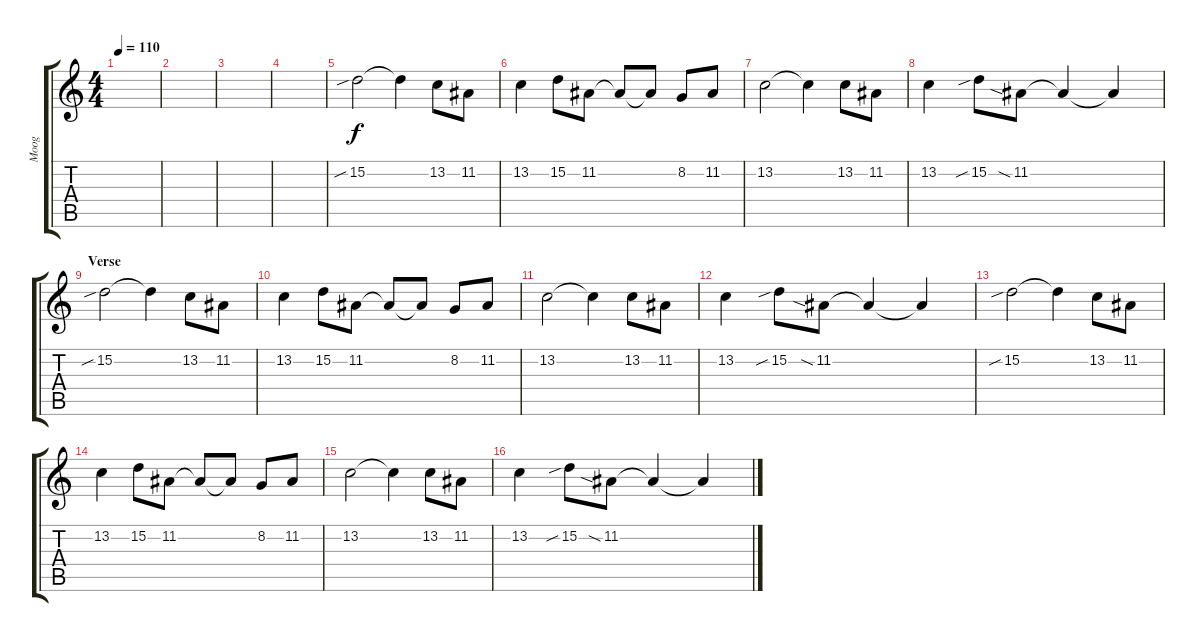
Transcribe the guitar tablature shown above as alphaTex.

\track ("Moog" "Moog") {instrument fx8scifi}
\staff {score tabs}
\tuning (E4 B3 G3 D3 A2 E2) {hide}
\ts (4 4)
\tempo 110
\clef g2
\ks c
|
|
|
|
15.2{sib}.2 15.2{t}.4 13.2.8 11.2.8 |
13.2.4 15.2.8 11.2.8 11.2{t}.8 11.2{t}.8 8.2.8 11.2.8 |
13.2.2 13.2{t}.4 13.2.8 11.2.8 |
13.2.4 15.2{sib}.8 11.2{sia}.8 11.2{t}.4 11.2{t}.4 |
\section ("" "Verse")
15.2{sib}.2 15.2{t}.4 13.2.8 11.2.8 |
13.2.4 15.2.8 11.2.8 11.2{t}.8 11.2{t}.8 8.2.8 11.2.8 |
13.2.2 13.2{t}.4 13.2.8 11.2.8 |
13.2.4 15.2{sib}.8 11.2{sia}.8 11.2{t}.4 11.2{t}.4 |
15.2{sib}.2 15.2{t}.4 13.2.8 11.2.8 |
13.2.4 15.2.8 11.2.8 11.2{t}.8 11.2{t}.8 8.2.8 11.2.8 |
13.2.2 13.2{t}.4 13.2.8 11.2.8 |
13.2.4 15.2{sib}.8 11.2{sia}.8 11.2{t}.4 11.2{t}.4
